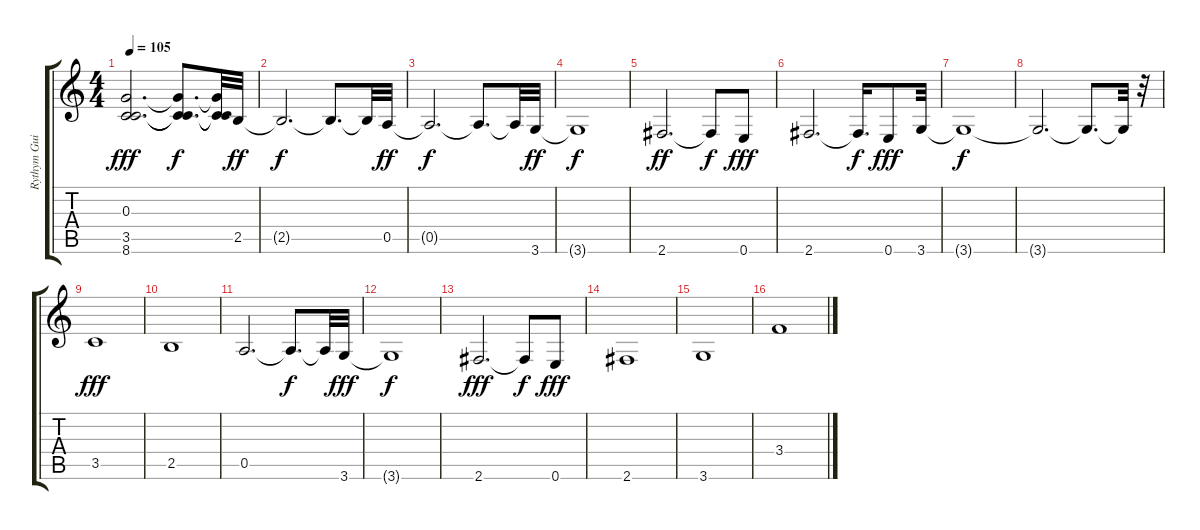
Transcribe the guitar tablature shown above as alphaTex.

\track ("Rythym Guitar" "Rythym Gui") {instrument overdrivenguitar}
\staff {score tabs}
\tuning (E4 B3 G3 D3 A2 E2) {hide}
\ts (4 4)
\tempo 105
\clef g2
\ks c
(0.3 3.5 8.6).2{d dy fff} (0.3{t} 3.5{t} 8.6{t}).8{d dy f} (0.3{t} 3.5{t} 8.6{t}).32 2.5.32{dy ff} |
2.5{t}.2{d dy f} 2.5{t}.8{d} 2.5{t}.32 0.5.32{dy ff} |
0.5{t}.2{d dy f} 0.5{t}.8{d} 0.5{t}.32 3.6.32{dy ff} |
3.6{t}.1{dy f} |
2.6.2{d dy ff} 2.6{t}.8{dy f} 0.6.8{dy fff} |
2.6.2{d} 2.6{t}.16{d dy f} 0.6.8{dy fff} 3.6.32 |
3.6{t}.1{dy f} |
3.6{t}.2{d} 3.6{t}.8{d} 3.6{t}.32 r.32 |
3.5.1{dy fff} |
2.5.1 |
0.5.2{d} 0.5{t}.8{d dy f} 0.5{t}.32 3.6.32{dy fff} |
3.6{t}.1{dy f} |
2.6.2{d dy fff} 2.6{t}.8{dy f} 0.6.8{dy fff} |
2.6.1 |
3.6.1 |
3.4.1
